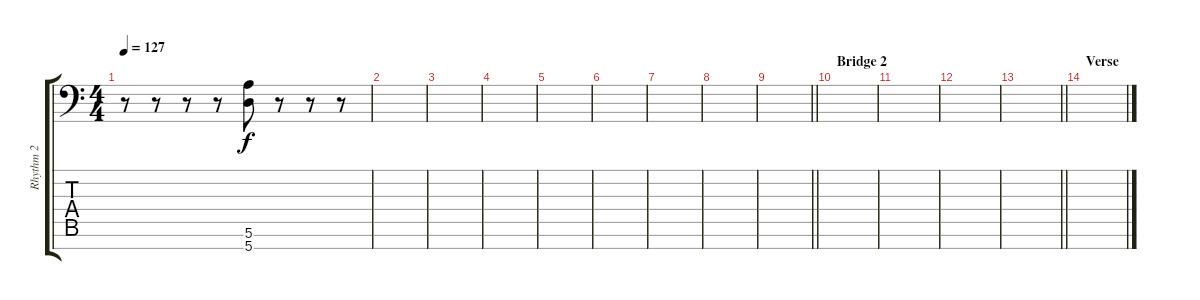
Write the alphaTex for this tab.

\track ("Rhythm 2" "Rhythm 2") {instrument distortionguitar}
\staff {score tabs}
\tuning (E4 B3 G3 D3 A2 E2 A1) {hide}
\ts (4 4)
\tempo 127
\clef f4
\ks c
r.8{dy f} r.8 r.8 r.8 (5.6 5.7).8 r.8 r.8 r.8 |
|
|
|
|
|
|
|
\barLineRight lightlight
|
\section ("" "Bridge 2")
|
|
|
\barLineRight lightlight
|
\section ("" "Verse")
